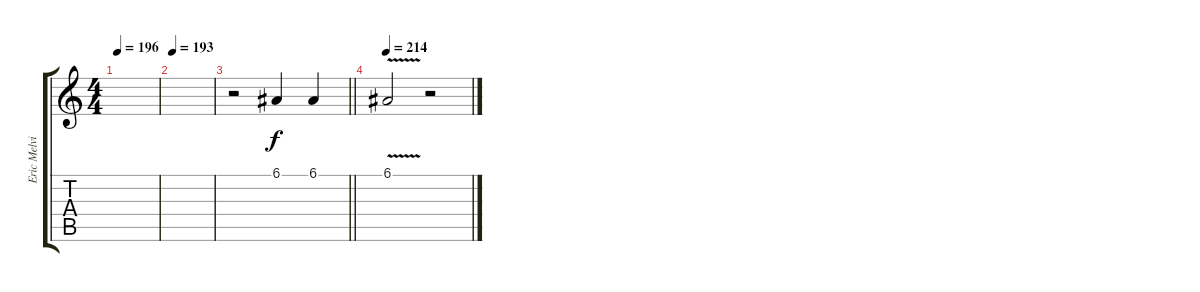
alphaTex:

\track ("Eric Melvin" "Eric Melvi") {instrument tenorsax}
\staff {score tabs}
\tuning (E4 B3 G3 D3 A2 E2) {hide}
\ts (4 4)
\tempo 196
\clef g2
\ks c
|
\tempo 193
|
\barLineRight lightlight
r.2 6.1.4 6.1.4 |
\section ("" "")
\tempo 214
6.1{v}.2 r.2
